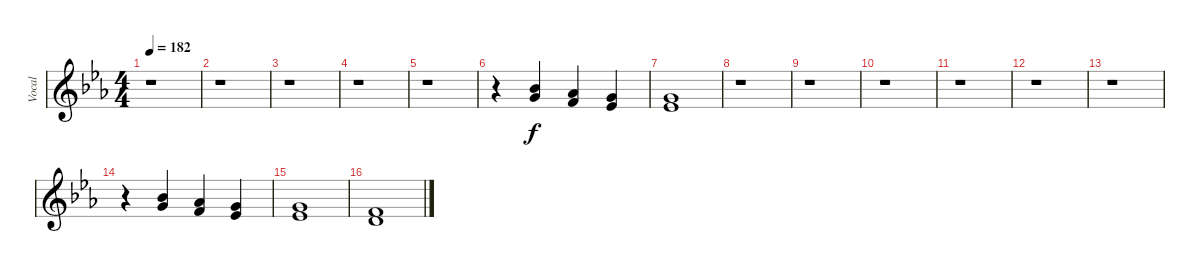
\track ("Vocal" "Vocal") {instrument lead6voice}
\staff {score}
\tuning (E4 B3 G3 D3 A2 E2) {hide}
\ts (4 4)
\tempo 182
\clef g2
\ks eb
r.1{dy f instrument lead6voice} |
r.1 |
r.1 |
r.1 |
r.1 |
r.4{beam merge} (3.1 11.2).4{beam merge} (1.1 9.2).4{beam merge} (3.1 4.2).4 |
(3.1 4.2).1 |
r.1 |
r.1 |
r.1 |
r.1 |
r.1 |
r.1 |
r.4 (3.1 11.2).4 (1.1 9.2).4 (3.1 4.2).4 |
(3.1 4.2).1 |
(1.1 3.2).1
